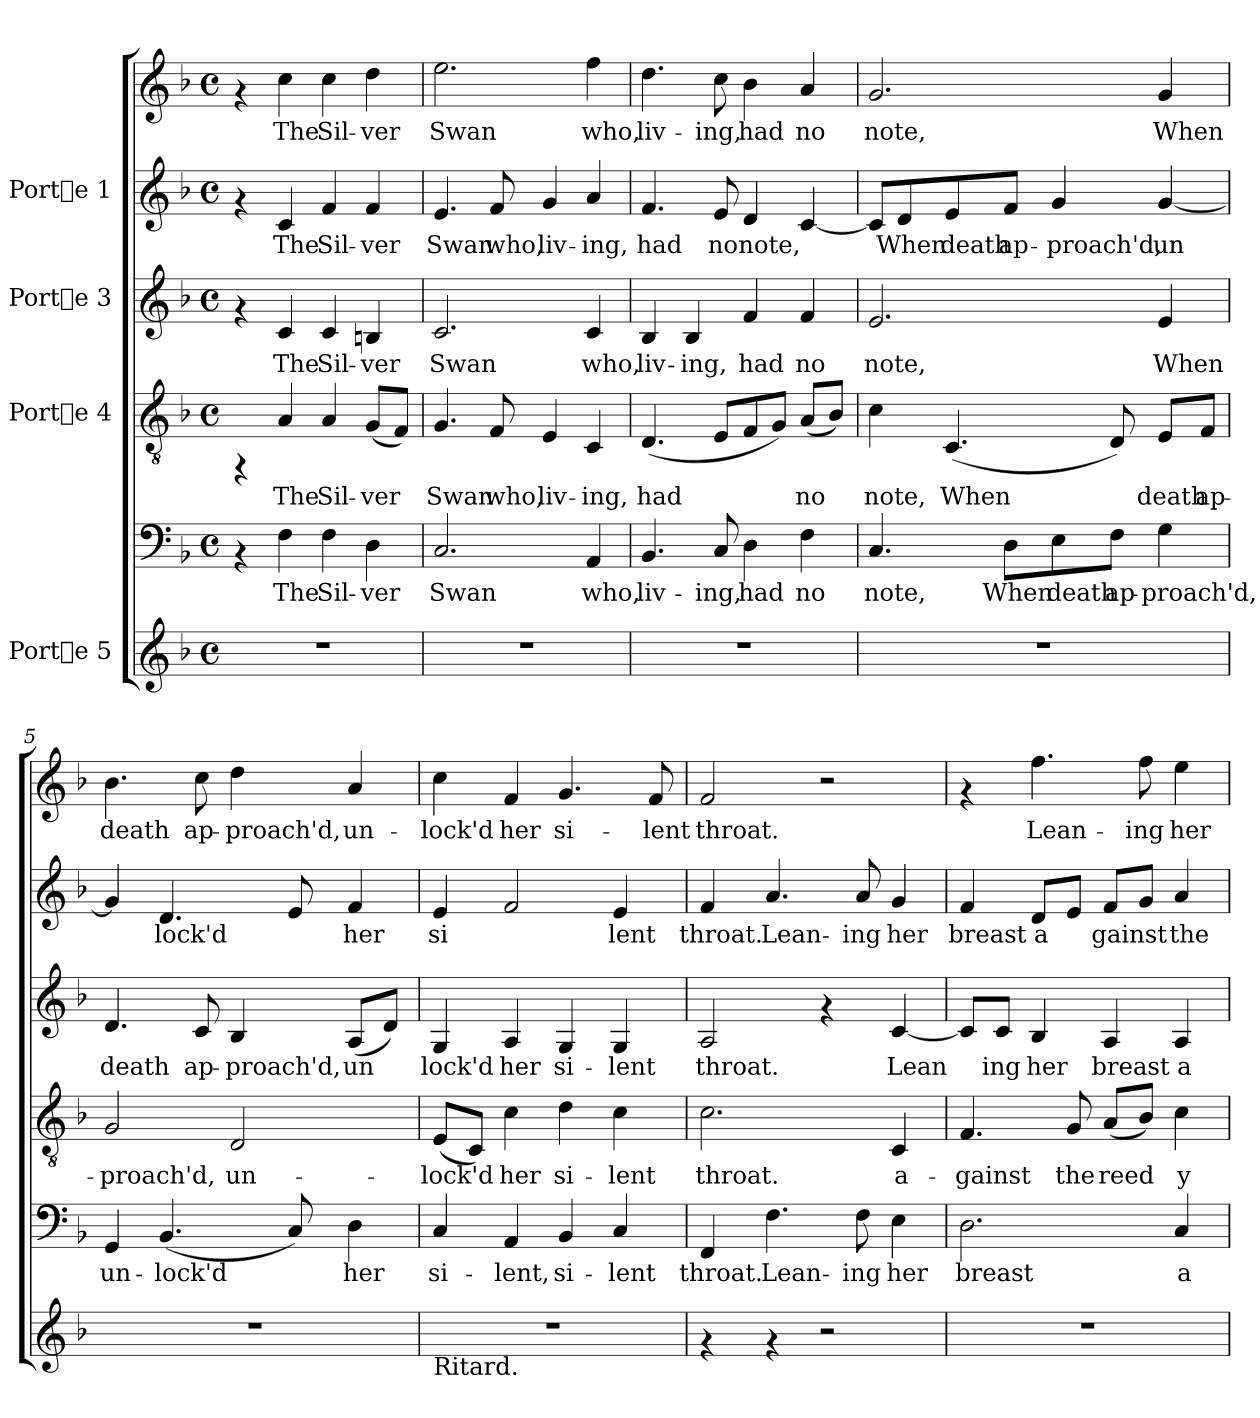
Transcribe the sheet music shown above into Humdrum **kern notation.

**kern	**kern	**text	**kern	**text	**kern	**text	**kern	**text	**kern	**text
*part4	*part4	*part4	*part3	*part3	*part2	*part2	*part1	*part1	*part1	*part1
*staff6	*staff5	*staff5	*staff4	*staff4	*staff3	*staff3	*staff2	*staff2	*staff1	*staff1
*I"Porte 5	*	*	*I"Porte 4	*	*I"Porte 3	*	*I"Porte 1	*	*	*
!!LO:PB:g=z
*stria5	*stria5	*	*stria5	*	*stria5	*	*stria5	*	*stria5	*
*clefG2	*clefF4	*	*clefGv2	*	*clefG2	*	*clefG2	*	*clefG2	*
*k[b-]	*k[b-]	*	*k[b-]	*	*k[b-]	*	*k[b-]	*	*k[b-]	*
*F:	*F:	*	*F:	*	*F:	*	*F:	*	*F:	*
*M4/4	*M4/4	*	*M4/4	*	*M4/4	*	*M4/4	*	*M4/4	*
*met(c)	*met(c)	*	*met(c)	*	*met(c)	*	*met(c)	*	*met(c)	*
*MM132	*MM88	*	*MM132	*	*MM132	*	*MM132	*	*MM132	*
=1	=1	=1	=1	=1	=1	=1	=1	=1	=1	=1
1r	4rAA	.	4rFF	.	4rf	.	4rf	.	4rf	.
!	!	!LO:LY:b	!	!LO:LY:b	!	!LO:LY:b	!	!LO:LY:b	!	!LO:LY:b
.	4F\	The	4A/	The	4c/	The	4c/	The	4cc\	The
!	!	!LO:LY:b	!	!LO:LY:b	!	!LO:LY:b	!	!LO:LY:b	!	!LO:LY:b
.	4F\	Sil-	4A/	Sil-	4c/	Sil-	4f/	Sil-	4cc\	Sil-
!	!	!LO:LY:b	!	!LO:LY:b	!	!LO:LY:b	!	!LO:LY:b	!	!LO:LY:b
.	4D\	-ver	(<8G/L	-ver	4Bn/	-ver	4f/	-ver	4dd\	-ver
!	!	!	!	!LO:LY:b	!	!	!	!	!	!
.	.	.	8F/J)	.	.	.	.	.	.	.
=2	=2	=2	=2	=2	=2	=2	=2	=2	=2	=2
!	!	!LO:LY:b	!	!LO:LY:b	!	!LO:LY:b	!	!LO:LY:b	!	!LO:LY:b
1r	2.C/	Swan	4.G/	Swan	2.c/	Swan	4.e/	Swan	2.ee\	Swan
!	!	!	!	!LO:LY:b	!	!	!	!LO:LY:b	!	!
.	.	.	8F/	who,	.	.	8f/	who,	.	.
!	!	!	!	!LO:LY:b	!	!	!	!LO:LY:b	!	!
.	.	.	4E/	liv-	.	.	4g/	liv-	.	.
!	!	!LO:LY:b	!	!LO:LY:b	!	!LO:LY:b	!	!LO:LY:b	!	!LO:LY:b
.	4AA/	who,	4C/	-ing,	4c/	who,	4a/	-ing,	4ff\	who,
=3	=3	=3	=3	=3	=3	=3	=3	=3	=3	=3
!	!	!LO:LY:b	!	!LO:LY:b	!	!LO:LY:b	!	!LO:LY:b	!	!LO:LY:b
1r	4.BB-/	liv-	(<4.D/	had	4B-/	liv-	4.f/	had	4.dd\	liv-
!	!	!	!	!	!	!LO:LY:b	!	!	!	!
.	.	.	.	.	4B-/	-ing,	.	.	.	.
!	!	!LO:LY:b	!	!LO:LY:b	!	!	!	!LO:LY:b	!	!LO:LY:b
.	8C/	-ing,	8E/L	.	.	.	8e/	no	8cc\	-ing,
!	!	!LO:LY:b	!	!LO:LY:b	!	!LO:LY:b	!	!LO:LY:b	!	!LO:LY:b
.	4D\	had	8F/	.	4f/	had	4d/	note,	4b-\	had
!	!	!	!	!LO:LY:b	!	!	!	!	!	!
.	.	.	8G/J)	.	.	.	.	.	.	.
!	!	!LO:LY:b	!	!LO:LY:b	!	!LO:LY:b	!	!LO:LY:b	!	!LO:LY:b
.	4F\	no	(<8A/L	no	4f/	no	[<4c/	.	4a/	no
!	!	!	!	!LO:LY:b	!	!	!	!	!	!
.	.	.	8B-/J)	.	.	.	.	.	.	.
!!LO:LB:g=z
=4	=4	=4	=4	=4	=4	=4	=4	=4	=4	=4
!	!	!LO:LY:b	!	!LO:LY:b	!	!LO:LY:b	!	!LO:LY:b	!	!LO:LY:b
1r	4.C/	note,	4c\	note,	2.e/	note,	8c/L]	.	2.g/	note,
!	!	!	!	!	!	!	!	!LO:LY:b	!	!
.	.	.	.	.	.	.	8d/	When	.	.
!	!	!	!	!LO:LY:b	!	!	!	!LO:LY:b	!	!
.	.	.	(<4.C/	When	.	.	8e/	death	.	.
!	!	!LO:LY:b	!	!	!	!	!	!LO:LY:b	!	!
.	8D\L	When	.	.	.	.	8f/J	ap-	.	.
!	!	!LO:LY:b	!	!	!	!	!	!LO:LY:b	!	!
.	8E\	death	.	.	.	.	4g/	-proach'd,	.	.
!	!	!LO:LY:b	!	!LO:LY:b	!	!	!	!	!	!
.	8F\J	ap-	8D/)	.	.	.	.	.	.	.
!	!	!LO:LY:b	!	!LO:LY:b	!	!LO:LY:b	!	!LO:LY:b	!	!LO:LY:b
.	4G\	-proach'd,	8E/L	death	4e/	When	[<4g/	un-	4g/	When
!	!	!	!	!LO:LY:b	!	!	!	!	!	!
.	.	.	8F/J	ap-	.	.	.	.	.	.
=5	=5	=5	=5	=5	=5	=5	=5	=5	=5	=5
!	!	!LO:LY:b	!	!LO:LY:b	!	!LO:LY:b	!	!LO:LY:b	!	!LO:LY:b
1r	4GG/	un-	2G/	-proach'd,	4.d/	death	4g/]	-	4.b-\	-death
!	!	!LO:LY:b	!	!	!	!	!	!LO:LY:b	!	!
.	(<4.BB-/	-lock'd	.	.	.	.	4.d/	lock'd	.	.
!	!	!	!	!	!	!LO:LY:b	!	!	!	!LO:LY:b
.	.	.	.	.	8c/	ap-	.	.	8cc\	ap-
!	!	!	!	!LO:LY:b	!	!LO:LY:b	!	!	!	!LO:LY:b
.	.	.	2D/	un-	4B-/	-proach'd,	.	.	4dd\	-proach'd,
!	!	!LO:LY:b	!	!	!	!	!	!LO:LY:b	!	!
.	8C/)	.	.	.	.	.	8e/	.	.	.
!	!	!LO:LY:b	!	!	!	!LO:LY:b	!	!LO:LY:b	!	!LO:LY:b
.	4D\	her	.	.	(<8A/L	un-	4f/	her	4a/	un-
!	!	!	!	!	!	!LO:LY:b	!	!	!	!
.	.	.	.	.	8d/J)	--	.	.	.	.
=6	=6	=6	=6	=6	=6	=6	=6	=6	=6	=6
!LO:TX:b:t=Ritard.	!	!	!	!	!	!	!	!	!	!
!	!	!LO:LY:b	!	!LO:LY:b	!	!LO:LY:b	!	!LO:LY:b	!	!LO:LY:b
1r	4C/	si-	(<8E/L	-lock'd	4G/	-lock'd	4e/	si-	4cc\	lock'd
!	!	!	!	!LO:LY:b	!	!	!	!	!	!
.	.	.	8C/J)	.	.	.	.	.	.	.
!	!	!LO:LY:b	!	!LO:LY:b	!	!LO:LY:b	!	!LO:LY:b	!	!LO:LY:b
.	4AA/	-lent,	4c\	her	4A/	her	2f/	-	4f/	her
!	!	!LO:LY:b	!	!LO:LY:b	!	!LO:LY:b	!	!	!	!LO:LY:b
.	4BB-/	si-	4d\	si-	4G/	si-	.	.	4.g/	si-
!	!	!LO:LY:b	!	!LO:LY:b	!	!LO:LY:b	!	!LO:LY:b	!	!
.	4C/	-lent	4c\	-lent	4G/	-lent	4e/	lent	.	.
!	!	!	!	!	!	!	!	!	!	!LO:LY:b
.	.	.	.	.	.	.	.	.	8f/	-lent
!!LO:LB:g=z
=7	=7	=7	=7	=7	=7	=7	=7	=7	=7	=7
*	*MM80	*	*	*	*	*	*	*	*	*
!	!	!LO:LY:b	!	!LO:LY:b	!	!LO:LY:b	!	!LO:LY:b	!	!LO:LY:b
4rf	4FF/	throat.	2.c\	throat.	2A/	throat.	4f/	throat.	2f/	throat.
*	*MM88	*	*	*	*	*	*	*	*	*
!	!	!LO:LY:b	!	!	!	!	!	!LO:LY:b	!	!
4rf	4.F\	Lean-	.	.	.	.	4.a/	Lean-	.	.
2r	.	.	.	.	4rf	.	.	.	2r	.
!	!	!LO:LY:b	!	!	!	!	!	!LO:LY:b	!	!
.	8F\	-ing	.	.	.	.	8a/	-ing	.	.
!	!	!LO:LY:b	!	!LO:LY:b	!	!LO:LY:b	!	!LO:LY:b	!	!
.	4E\	her	4C/	a-	[<4c/	Lean-	4g/	her	.	.
=8	=8	=8	=8	=8	=8	=8	=8	=8	=8	=8
!	!	!LO:LY:b	!	!LO:LY:b	!	!LO:LY:b	!	!LO:LY:b	!	!
1r	2.D\	breast	4.F/	-gainst	8c/L]	-	4f/	breast	4rf	.
!	!	!	!	!	!	!LO:LY:b	!	!	!	!
.	.	.	.	.	8c/J	ing	.	.	.	.
!	!	!	!	!	!	!LO:LY:b	!	!LO:LY:b	!	!LO:LY:b
.	.	.	.	.	4B-/	her	8d/L	a-	4.ff\	Lean-
!	!	!	!	!LO:LY:b	!	!	!	!LO:LY:b	!	!
.	.	.	8G/	the	.	.	8e/J	-	.	.
!	!	!	!	!LO:LY:b	!	!LO:LY:b	!	!LO:LY:b	!	!
.	.	.	(<8A/L	reed-	4A/	breast	8f/L	gainst	.	.
!	!	!	!	!LO:LY:b	!	!	!	!LO:LY:b	!	!LO:LY:b
.	.	.	8B-/J)	-	.	.	8g/J	.	8ff\	-ing
!	!	!LO:LY:b	!	!LO:LY:b	!	!LO:LY:b	!	!LO:LY:b	!	!LO:LY:b
.	4C/	a-	4c\	y	4A/	a-	4a/	the	4ee\	her
=	=	=	=	=	=	=	=	=	=	=
*-	*-	*-	*-	*-	*-	*-	*-	*-	*-	*-
